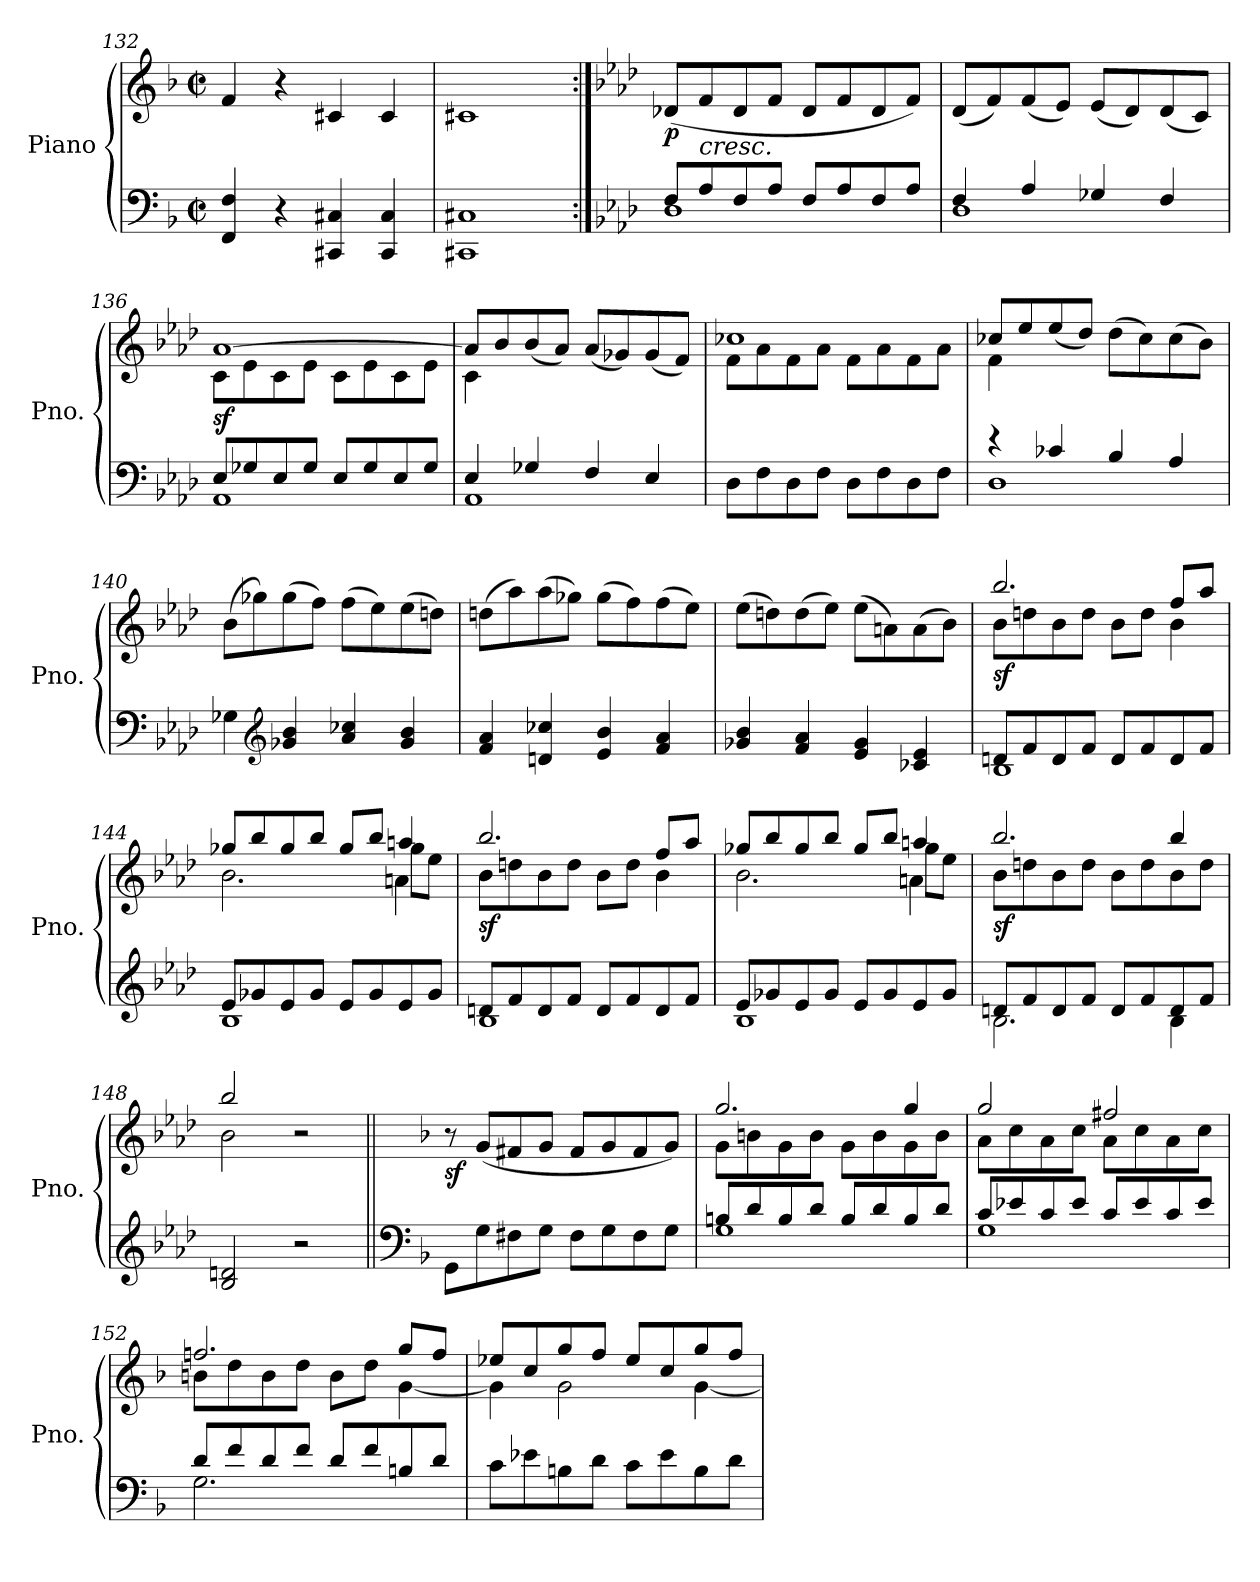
**kern	**kern	**dynam
*part1	*part1	*part1
*staff2	*staff1	*staff1/2
*I"Piano	*	*
*I'Pno.	*	*
*clefF4	*clefG2	*
*k[b-]	*k[b-]	*
*F:	*F:	*
*M2/2	*M2/2	*
*met(c|)	*met(c|)	*
=132	=132	=132
4FF/ 4F/	4f/	.
4r	4r	.
4CC#X/ 4C#X/	4c#X/	.
4CC#/ 4C#/	4c#/	.
=133	=133	=133
1CC#X 1C#X	1c#X	.
=134:|!	=134:|!	=134:|!
*k[b-e-a-d-]	*k[b-e-a-d-]	*
*A-:	*A-:	*
*^	*	*
!	!	!	!LO:DY:b
8F/L	1D-	(8d-X/L	p
!	!	!	!LO:HP:b
8A-/	.	8f/	<
8F/	.	8d-/	.
8A-/J	.	8f/J	.
8F/L	.	8d-/L	.
8A-/	.	8f/	.
8F/	.	8d-/	.
8A-/J	.	8f/J)	.
=135	=135	=135	=135
4F/	1D-	(8d-/L	.
.	.	8f/)	.
4A-/	.	(8f/	.
.	.	8e-/J)	.
4G-X/	.	(8e-/L	.
.	.	8d-/)	.
4F/	.	(8d-/	.
.	.	8c/J)	.
!!LO:LB:g=z
=136	=136	=136	=136
*	*	*^	*
!	!	!	!	!LO:DY:b
8E-/L	1AA-	[1a-	8c\L	sf
8G-X/	.	.	8e-\	.
8E-/	.	.	8c\	.
8G-/J	.	.	8e-\J	.
8E-/L	.	.	8c\L	.
8G-/	.	.	8e-\	.
8E-/	.	.	8c\	.
8G-/J	.	.	8e-\J	.
=137	=137	=137	=137	=137
4E-/	1AA-	8a-/L]	4c\	.
.	.	8b-/	.	.
4G-X/	.	(8b-/	4ryy	.
.	.	8a-/J)	.	.
4F/	.	(8a-/L	2ryy	.
.	.	8g-X/)	.	.
4E-/	.	(8g-/	.	.
.	.	8f/J)	.	.
*v	*v	*	*	*
=138	=138	=138	=138
8D-\L	1cc-X	8f\L	.
8F\	.	8a-\	.
8D-\	.	8f\	.
8F\J	.	8a-\J	.
8D-\L	.	8f\L	.
8F\	.	8a-\	.
8D-\	.	8f\	.
8F\J	.	8a-\J	.
=139	=139	=139	=139
*^	*	*	*
4r	1D-	8cc-X/L	4f\	.
.	.	8ee-/	.	.
4c-X/	.	(8ee-/	4ryy	.
.	.	8dd-/J)	.	.
4B-/	.	(8dd-\L	2ryy	[
.	.	8cc-\)	.	.
4A-/	.	(8cc-\	.	.
.	.	8b-\J)	.	.
*v	*v	*	*	*
*	*v	*v	*
!!LO:PB:g=z
=140	=140	=140
4G-X\	(8b-\L	.
.	8gg-X\)	.
*clefG2	*	*
4g-X/ 4b-/	(8gg-\	.
.	8ff\J)	.
4a-/ 4cc-X/	(8ff\L	.
.	8ee-\)	.
4g-/ 4b-/	(8ee-\	.
.	8ddn\J)	.
=141	=141	=141
4f/ 4a-/	(8ddn\L	.
.	8aa-\)	.
4dn/ 4cc-X/	(8aa-\	.
.	8gg-X\J)	.
4e-/ 4b-/	(8gg-\L	.
.	8ff\)	.
4f/ 4a-/	(8ff\	.
.	8ee-\J)	.
=142	=142	=142
4g-X/ 4b-/	(8ee-\L	.
.	8ddn\)	.
4f/ 4a-/	(8dd\	.
.	8ee-\J)	.
4e-/ 4g-/	(8ee-\L	.
.	8an\)	.
4c-X/ 4e-/	(8a\	.
.	8b-\J)	.
=143	=143	=143
*^	*^	*
!	!	!	!	!LO:DY:b
8dn/L	1B-	2.bb-/	8b-\L	sf
8f/	.	.	8ddn\	.
8d/	.	.	8b-\	.
8f/J	.	.	8dd\J	.
8d/L	.	.	8b-\L	.
8f/	.	.	8dd\J	.
8d/	.	8ff/L	4b-\	.
8f/J	.	8aa-/J	.	.
!!LO:LB:g=z
=144	=144	=144	=144	=144
*	*	*	*^	*
8e-/L	1B-	8gg-X/L	2.b-\	2ryy	.
8g-X/	.	8bb-/	.	.	.
8e-/	.	8gg-/	.	.	.
8g-/J	.	8bb-/J	.	.	.
8e-/L	.	8gg-/L	.	4ryy	.
8g-/	.	8bb-/J	.	.	.
8e-/	.	4aan/	8gg-\L	4an\	.
8g-/J	.	.	8ee-\J	.	.
*	*	*	*v	*v	*
=145	=145	=145	=145	=145
!	!	!	!	!LO:DY:b
8dn/L	1B-	2.bb-/	8b-\L	sf
8f/	.	.	8ddn\	.
8d/	.	.	8b-\	.
8f/J	.	.	8dd\J	.
8d/L	.	.	8b-\L	.
8f/	.	.	8dd\J	.
8d/	.	8ff/L	4b-\	.
8f/J	.	8aa-/J	.	.
=146	=146	=146	=146	=146
*	*	*	*^	*
8e-/L	1B-	8gg-X/L	2.b-\	2ryy	.
8g-X/	.	8bb-/	.	.	.
8e-/	.	8gg-/	.	.	.
8g-/J	.	8bb-/J	.	.	.
8e-/L	.	8gg-/L	.	4ryy	.
8g-/	.	8bb-/J	.	.	.
8e-/	.	4aan/	8gg-\L	4an\	.
8g-/J	.	.	8ee-\J	.	.
*	*	*	*v	*v	*
=147	=147	=147	=147	=147
!	!	!	!	!LO:DY:b
8dn/L	2.B-\	2.bb-/	8b-\L	sf
8f/	.	.	8ddn\	.
8d/	.	.	8b-\	.
8f/J	.	.	8dd\J	.
8d/L	.	.	8b-\L	.
8f/	.	.	8dd\	.
8d/	4B-\	4bb-/	8b-\	.
8f/J	.	.	8dd\J	.
*v	*v	*	*	*
!!LO:LB:g=z	!!
=148	=148	=148	=148
2B-/ 2dn/	2bb-/	2b-\	.
2r	2r	2ryy	.
*	*v	*v	*
=149||	=149||	=149||
*clefF4	*	*
*k[b-]	*k[b-]	*
*F:	*F:	*
*	*^	*
!	!	!	!LO:DY:b
*	*v	*v	*
8GG\L	8r	sf
8G\	(8g/L	.
8F#X\	8f#X/	.
8G\J	8g/J	.
8F#\L	8f#/L	.
8G\	8g/	.
8F#\	8f#/	.
8G\J	8g/J)	.
=150	=150	=150
*^	*^	*
8Bn/L	1G	2.gg/	8g\L	.
8d/	.	.	8bn\	.
8B/	.	.	8g\	.
8d/J	.	.	8b\J	.
8B/L	.	.	8g\L	.
8d/	.	.	8b\	.
8B/	.	4gg/	8g\	.
8d/J	.	.	8b\J	.
=151	=151	=151	=151	=151
8c/L	1G	2gg/	8a\L	.
8e-X/	.	.	8cc\	.
8c/	.	.	8a\	.
8e-/J	.	.	8cc\J	.
8c/L	.	2ff#X/	8a\L	.
8e-/	.	.	8cc\	.
8c/	.	.	8a\	.
8e-/J	.	.	8cc\J	.
!!LO:LB:g=z	!!
=152	=152	=152	=152	=152
8d/L	2.G\	2.ffn/	8bn\L	.
8f/	.	.	8dd\	.
8d/	.	.	8b\	.
8f/J	.	.	8dd\J	.
8d/L	.	.	8b\L	.
8f/	.	.	8dd\J	.
8Bn/	4ryy	8gg/L	[4g\	.
8d/J	.	8ff/J	.	.
*v	*v	*	*	*
=153	=153	=153	=153
8c\L	8ee-X/L	4g\]	.
8e-X\	8cc/	.	.
8Bn\	8gg/	2g\	.
8d\J	8ff/J	.	.
8c\L	8ee-/L	.	.
8e-\	8cc/	.	.
8B\	8gg/	[4g\	.
8d\J	8ff/J	.	.
*	*v	*v	*
=	=	=
*-	*-	*-
